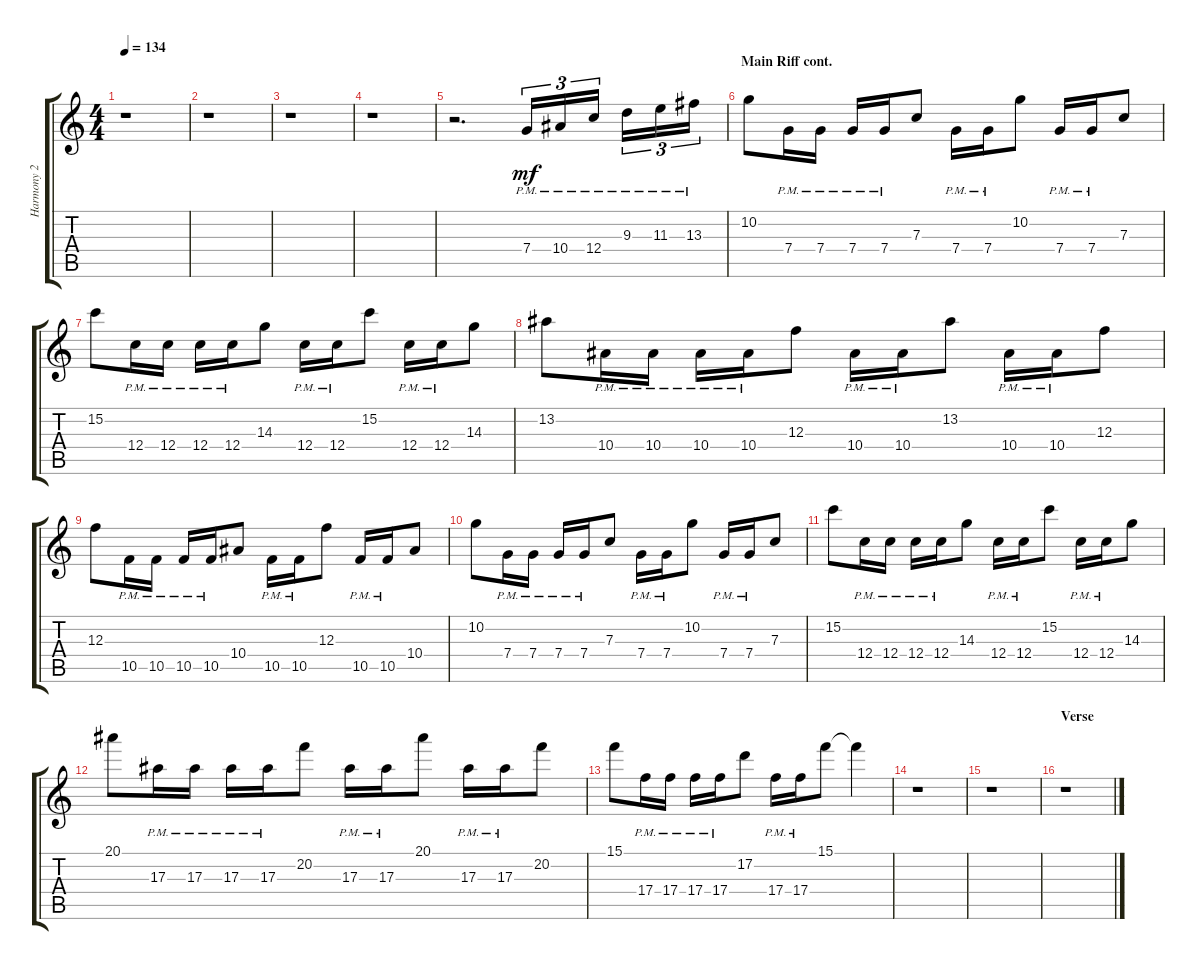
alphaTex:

\track ("Harmony 2" "Harmony 2") {instrument overdrivenguitar}
\staff {score tabs}
\tuning (D4 A3 F3 C3 G2 C2) {hide}
\ts (4 4)
\tempo 134
\clef g2
\ks aminor
r.1{dy mf} |
r.1 |
r.1 |
r.1 |
r.2{d} 7.4{pm}.16{tu (3 2)} 10.4{pm}.16{tu (3 2)} 12.4{pm}.16{tu (3 2)} 9.3{pm}.16{tu (3 2)} 11.3{pm}.16{tu (3 2)} 13.3{pm}.16{tu (3 2)} |
\section ("" "Main Riff cont.")
10.2.8 7.4{pm}.16 7.4{pm}.16 7.4{pm}.16 7.4{pm}.16 7.3.8 7.4{pm}.16 7.4{pm}.16 10.2.8 7.4{pm}.16 7.4{pm}.16 7.3.8 |
15.2.8 12.4{pm}.16 12.4{pm}.16 12.4{pm}.16 12.4{pm}.16 14.3.8 12.4{pm}.16 12.4{pm}.16 15.2.8 12.4{pm}.16 12.4{pm}.16 14.3.8 |
13.2.8 10.4{pm}.16 10.4{pm}.16 10.4{pm}.16 10.4{pm}.16 12.3.8 10.4{pm}.16 10.4{pm}.16 13.2.8 10.4{pm}.16 10.4{pm}.16 12.3.8 |
12.3.8 10.5{pm}.16 10.5{pm}.16 10.5{pm}.16 10.5{pm}.16 10.4.8 10.5{pm}.16 10.5{pm}.16 12.3.8 10.5{pm}.16 10.5{pm}.16 10.4.8 |
10.2.8 7.4{pm}.16 7.4{pm}.16 7.4{pm}.16 7.4{pm}.16 7.3.8 7.4{pm}.16 7.4{pm}.16 10.2.8 7.4{pm}.16 7.4{pm}.16 7.3.8 |
15.2.8 12.4{pm}.16 12.4{pm}.16 12.4{pm}.16 12.4{pm}.16 14.3.8 12.4{pm}.16 12.4{pm}.16 15.2.8 12.4{pm}.16 12.4{pm}.16 14.3.8 |
20.1.8 17.3{pm}.16 17.3{pm}.16 17.3{pm}.16 17.3{pm}.16 20.2.8 17.3{pm}.16 17.3{pm}.16 20.1.8 17.3{pm}.16 17.3{pm}.16 20.2.8 |
15.1.8 17.4{pm}.16 17.4{pm}.16 17.4{pm}.16 17.4{pm}.16 17.2.8 17.4{pm}.16 17.4{pm}.16 15.1.8 15.1{t}.4 |
r.1 |
r.1 |
\section ("" "Verse")
r.1
